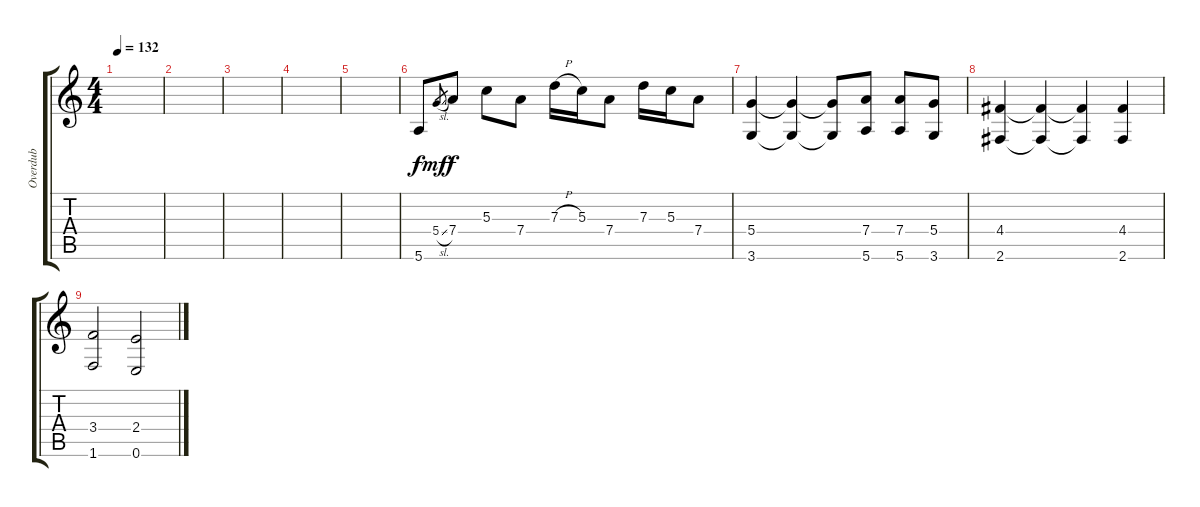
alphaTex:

\track ("Overdub" "Overdub") {instrument fretlessbass}
\staff {score tabs}
\tuning (E4 B3 G3 D3 A2 E2) {hide}
\ts (4 4)
\tempo 132
\clef g2
\ks c
|
|
|
|
|
5.6.8 5.4{sl}.8{gr dy mf} 7.4.8{dy f} 5.3.8 7.4.8 7.3{h}.16 5.3.16 7.4.8 7.3.16 5.3.16 7.4.8 |
(5.4 3.6).4 (5.4{t} 3.6{t}).4 (5.4{t} 3.6{t}).8 (7.4 5.6).8 (7.4 5.6).8 (5.4 3.6).8 |
(4.4 2.6).4 (4.4{t} 2.6{t}).4 (4.4{t} 2.6{t}).4 (4.4 2.6).4 |
(3.4 1.6).2 (2.4 0.6).2
